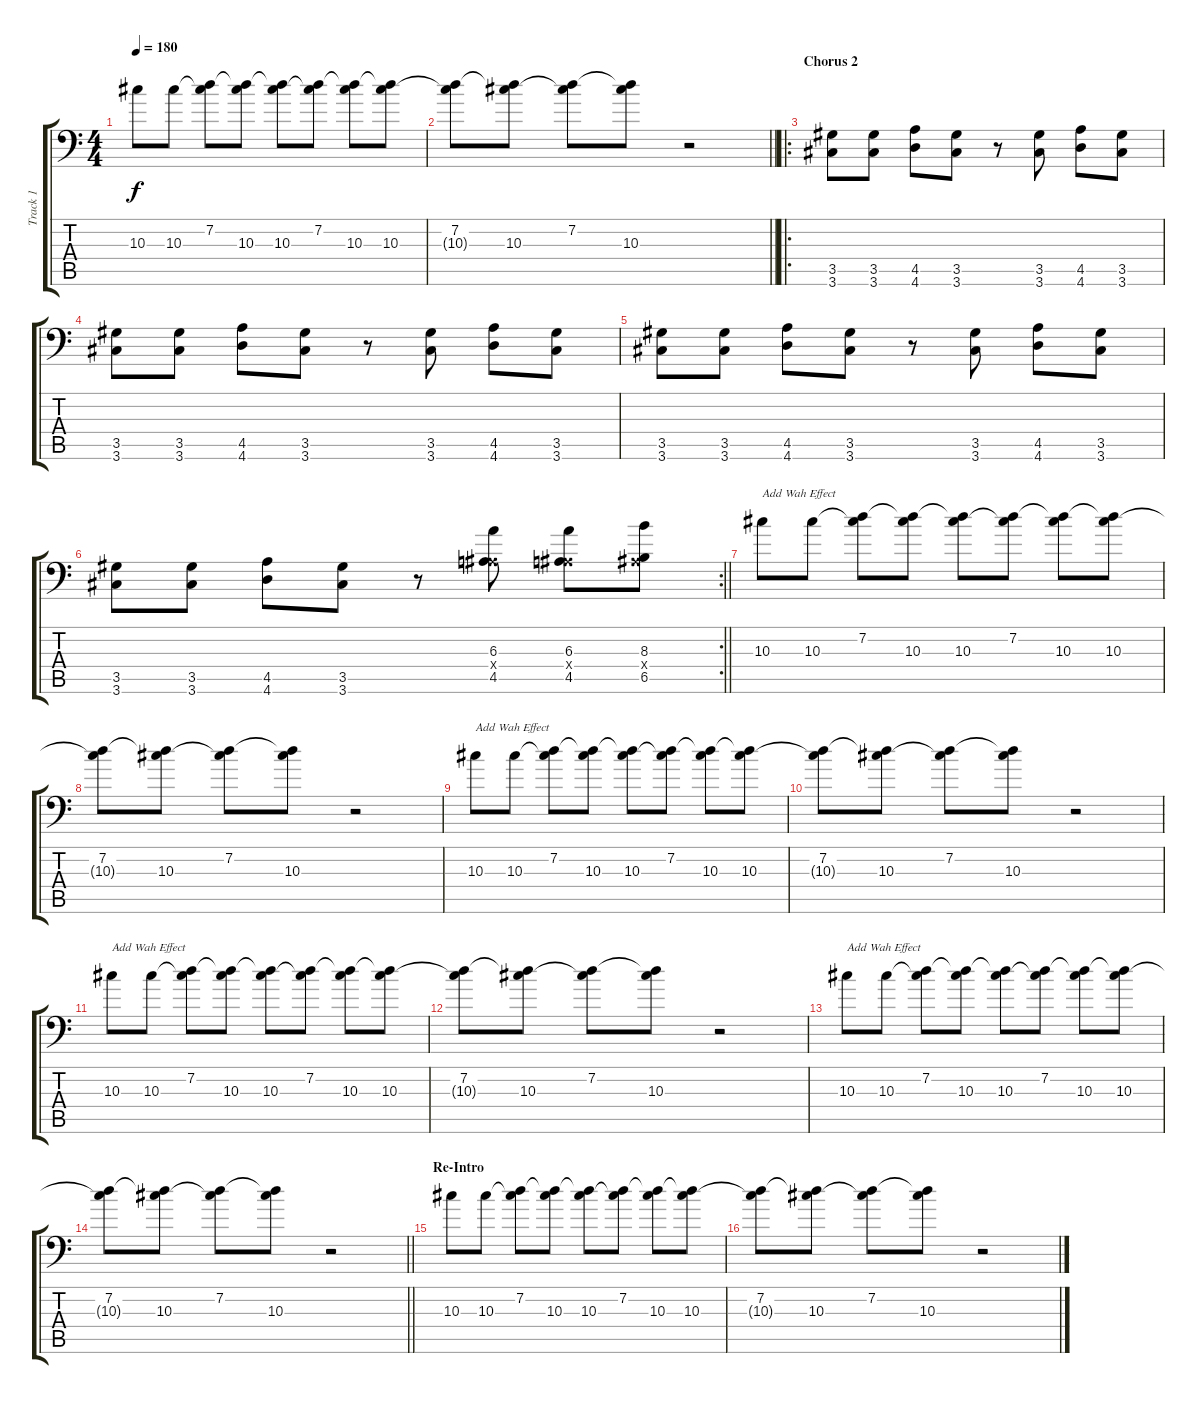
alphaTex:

\track ("Track 1" "Track 1") {instrument distortionguitar}
\staff {score tabs}
\tuning (C4 G3 Eb3 Bb2 F2 Bb1) {hide}
\ts (4 4)
\tempo 180
\clef f4
\ks c
10.3.8{dy f} 10.3.8 (7.2 10.3{t}).8 (7.2{t} 10.3).8 (7.2{t} 10.3).8 (7.2 10.3{t}).8 (7.2{t} 10.3).8 (7.2{t} 10.3).8 |
\barLineRight lightlight
(7.2 10.3{t}).8 (7.2{t} 10.3).8 (7.2 10.3{t}).8 (7.2{t} 10.3).8 r.2 |
\ro
\section ("" "Chorus 2")
(3.5 3.6).8 (3.5 3.6).8 (4.5 4.6).8 (3.5 3.6).8 r.8 (3.5 3.6).8 (4.5 4.6).8 (3.5 3.6).8 |
(3.5 3.6).8 (3.5 3.6).8 (4.5 4.6).8 (3.5 3.6).8 r.8 (3.5 3.6).8 (4.5 4.6).8 (3.5 3.6).8 |
(3.5 3.6).8 (3.5 3.6).8 (4.5 4.6).8 (3.5 3.6).8 r.8 (3.5 3.6).8 (4.5 4.6).8 (3.5 3.6).8 |
\rc 2
\barLineRight lightlight
(3.5 3.6).8 (3.5 3.6).8 (4.5 4.6).8 (3.5 3.6).8 r.8 (6.3 0.4{x} 4.5).8 (6.3 0.4{x} 4.5).8 (8.3 0.4{x} 6.5).8 |
10.3.8{txt "Add Wah Effect"} 10.3.8 (7.2 10.3{t}).8 (7.2{t} 10.3).8 (7.2{t} 10.3).8 (7.2 10.3{t}).8 (7.2{t} 10.3).8 (7.2{t} 10.3).8 |
(7.2 10.3{t}).8 (7.2{t} 10.3).8 (7.2 10.3{t}).8 (7.2{t} 10.3).8 r.2 |
10.3.8{txt "Add Wah Effect"} 10.3.8 (7.2 10.3{t}).8 (7.2{t} 10.3).8 (7.2{t} 10.3).8 (7.2 10.3{t}).8 (7.2{t} 10.3).8 (7.2{t} 10.3).8 |
(7.2 10.3{t}).8 (7.2{t} 10.3).8 (7.2 10.3{t}).8 (7.2{t} 10.3).8 r.2 |
10.3.8{txt "Add Wah Effect"} 10.3.8 (7.2 10.3{t}).8 (7.2{t} 10.3).8 (7.2{t} 10.3).8 (7.2 10.3{t}).8 (7.2{t} 10.3).8 (7.2{t} 10.3).8 |
(7.2 10.3{t}).8 (7.2{t} 10.3).8 (7.2 10.3{t}).8 (7.2{t} 10.3).8 r.2 |
10.3.8{txt "Add Wah Effect"} 10.3.8 (7.2 10.3{t}).8 (7.2{t} 10.3).8 (7.2{t} 10.3).8 (7.2 10.3{t}).8 (7.2{t} 10.3).8 (7.2{t} 10.3).8 |
\barLineRight lightlight
(7.2 10.3{t}).8 (7.2{t} 10.3).8 (7.2 10.3{t}).8 (7.2{t} 10.3).8 r.2 |
\section ("" "Re-Intro")
10.3.8 10.3.8 (7.2 10.3{t}).8 (7.2{t} 10.3).8 (7.2{t} 10.3).8 (7.2 10.3{t}).8 (7.2{t} 10.3).8 (7.2{t} 10.3).8 |
(7.2 10.3{t}).8 (7.2{t} 10.3).8 (7.2 10.3{t}).8 (7.2{t} 10.3).8 r.2
